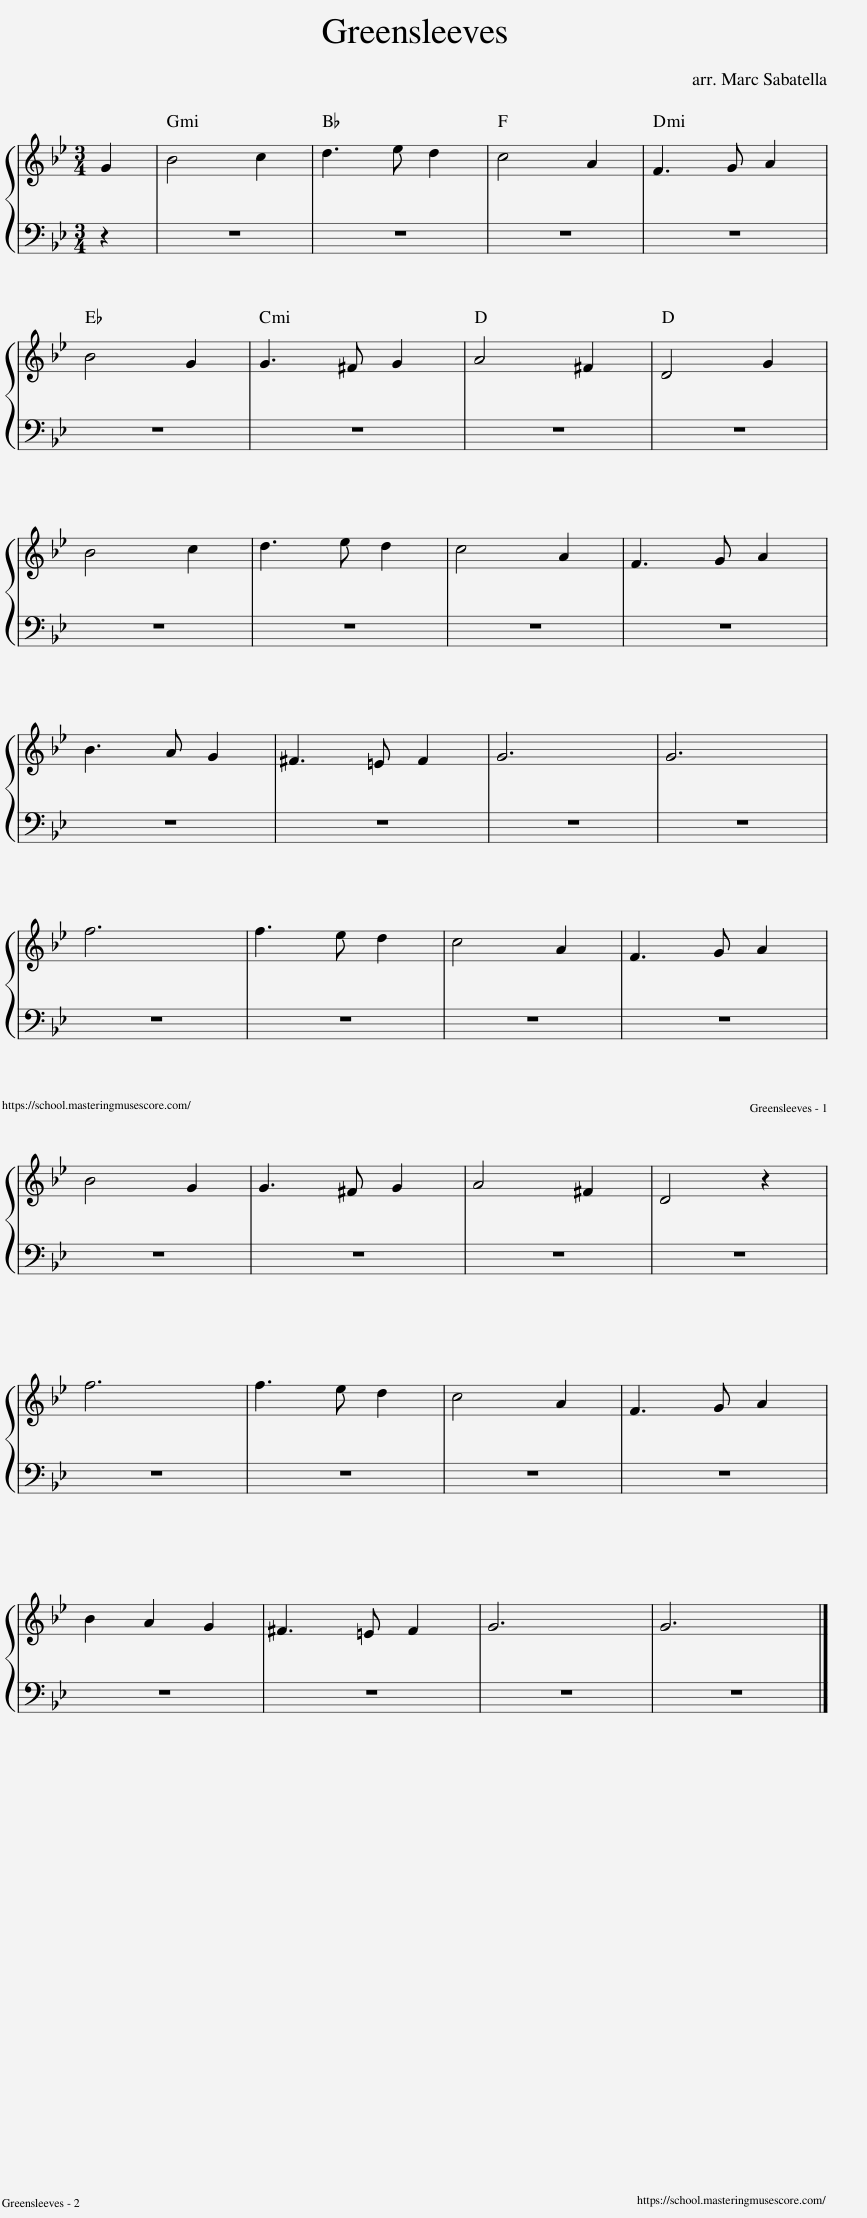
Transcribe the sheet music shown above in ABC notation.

X:1
L:1/8
M:3/4
I:linebreak $
K:Bb
V:1 treble
V:1
 G2 | B4 c2 | d3 e d2 | c4 A2 | F3 G A2 |$ %5
 B4 G2 | G3 ^F G2 | A4 ^F2 | D4 G2 |$ B4 c2 | %10
 d3 e d2 | c4 A2 | F3 G A2 |$ B3 A G2 | ^F3 =E F2 | %15
 G6 | G6 |$ f6 | f3 e d2 | c4 A2 | %20
 F3 G A2 |$ B4 G2 | G3 ^F G2 | A4 ^F2 | D4 z2 |$ %25
 f6 | f3 e d2 | c4 A2 | F3 G A2 |$ B2 A2 G2 | %30
 ^F3 =E F2 | G6 | G6 |] %33
